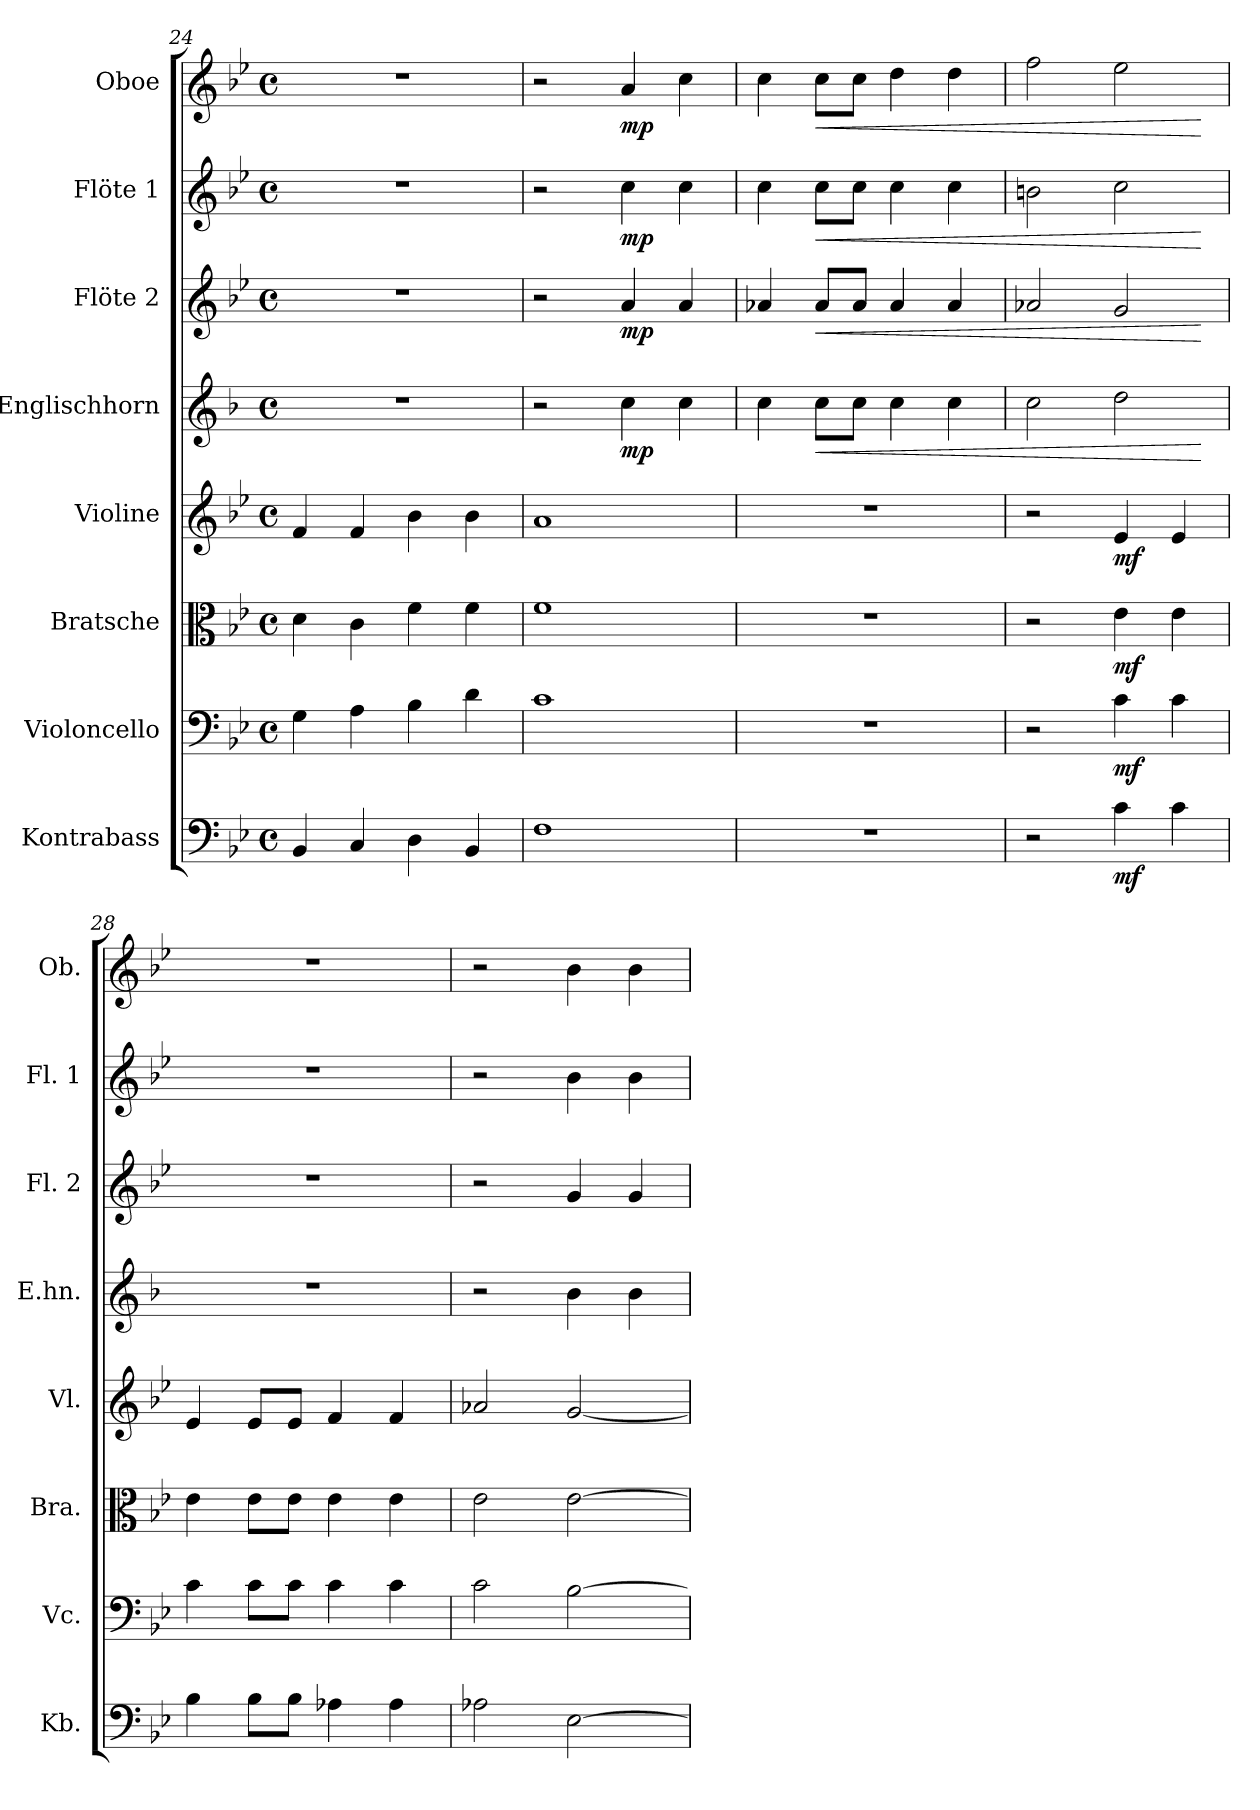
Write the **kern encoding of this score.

**kern	**dynam	**kern	**dynam	**kern	**dynam	**kern	**dynam	**kern	**dynam	**kern	**dynam	**kern	**dynam	**kern	**dynam
*part8	*part8	*part7	*part7	*part6	*part6	*part5	*part5	*part4	*part4	*part3	*part3	*part2	*part2	*part1	*part1
*staff8	*staff8	*staff7	*staff7	*staff6	*staff6	*staff5	*staff5	*staff4	*staff4	*staff3	*staff3	*staff2	*staff2	*staff1	*staff1
*I"Kontrabass	*	*I"Violoncello	*	*I"Bratsche	*	*I"Violine	*	*I"Englischhorn	*	*I"Flöte 2	*	*I"Flöte 1	*	*I"Oboe	*
*I'Kb.	*	*I'Vc.	*	*I'Bra.	*	*I'Vl.	*	*I'E.hn.	*	*I'Fl. 2	*	*I'Fl. 1	*	*I'Ob.	*
*clefF4	*	*clefF4	*	*clefC3	*	*clefG2	*	*clefG2	*	*clefG2	*	*clefG2	*	*clefG2	*
*ITrd7c12	*	*	*	*	*	*	*	*ITrd4c7	*	*	*	*	*	*	*
*k[b-e-]	*	*k[b-e-]	*	*k[b-e-]	*	*k[b-e-]	*	*k[b-e-]	*	*k[b-e-]	*	*k[b-e-]	*	*k[b-e-]	*
*M4/4	*	*M4/4	*	*M4/4	*	*M4/4	*	*M4/4	*	*M4/4	*	*M4/4	*	*M4/4	*
*met(c)	*	*met(c)	*	*met(c)	*	*met(c)	*	*met(c)	*	*met(c)	*	*met(c)	*	*met(c)	*
=24	=24	=24	=24	=24	=24	=24	=24	=24	=24	=24	=24	=24	=24	=24	=24
4BBB-/	.	4G\	.	4d\	.	4f/	.	1r	.	1r	.	1r	.	1r	.
4CC/	.	4A\	.	4c\	.	4f/	.	.	.	.	.	.	.	.	.
4DD\	.	4B-\	.	4f\	.	4b-\	.	.	.	.	.	.	.	.	.
4BBB-/	.	4d\	.	4f\	.	4b-\	.	.	.	.	.	.	.	.	.
=25	=25	=25	=25	=25	=25	=25	=25	=25	=25	=25	=25	=25	=25	=25	=25
1FF	.	1c	.	1f	.	1a	.	2r	.	2r	.	2r	.	2r	.
!	!	!	!	!	!	!	!	!	!LO:DY:b	!	!LO:DY:b	!	!LO:DY:b	!	!LO:DY:b
.	.	.	.	.	.	.	.	4f\	mp	4a/	mp	4cc\	mp	4a/	mp
.	.	.	.	.	.	.	.	4f\	.	4a/	.	4cc\	.	4cc\	.
=26	=26	=26	=26	=26	=26	=26	=26	=26	=26	=26	=26	=26	=26	=26	=26
1r	.	1r	.	1r	.	1r	.	4f\	.	4a-X/	.	4cc\	.	4cc\	.
!	!	!	!	!	!	!	!	!	!LO:HP:b	!	!LO:HP:b	!	!LO:HP:b	!	!LO:HP:b
.	.	.	.	.	.	.	.	8f\L	<	8a-/L	<	8cc\L	<	8cc\L	<
.	.	.	.	.	.	.	.	8f\J	.	8a-/J	.	8cc\J	.	8cc\J	.
.	.	.	.	.	.	.	.	4f\	.	4a-/	.	4cc\	.	4dd\	.
.	.	.	.	.	.	.	.	4f\	.	4a-/	.	4cc\	.	4dd\	.
!!LO:PB:g=z
=27	=27	=27	=27	=27	=27	=27	=27	=27	=27	=27	=27	=27	=27	=27	=27
2r	.	2r	.	2r	.	2r	.	2f\	.	2a-X/	.	2bn\	.	2ff\	.
!	!LO:DY:b	!	!LO:DY:b	!	!LO:DY:b	!	!LO:DY:b	!	!	!	!	!	!	!	!
4C\	mf	4c\	mf	4e-\	mf	4e-/	mf	2g\	.	2g/	.	2cc\	.	2ee-\	.
4C\	.	4c\	.	4e-\	.	4e-/	.	.	.	.	.	.	.	.	.
.	.	.	.	.	.	.	.	.	[	.	[	.	[	.	[
=28	=28	=28	=28	=28	=28	=28	=28	=28	=28	=28	=28	=28	=28	=28	=28
4BB-\	.	4c\	.	4e-\	.	4e-/	.	1r	.	1r	.	1r	.	1r	.
8BB-\L	.	8c\L	.	8e-\L	.	8e-/L	.	.	.	.	.	.	.	.	.
8BB-\J	.	8c\J	.	8e-\J	.	8e-/J	.	.	.	.	.	.	.	.	.
4AA-X\	.	4c\	.	4e-\	.	4f/	.	.	.	.	.	.	.	.	.
4AA-\	.	4c\	.	4e-\	.	4f/	.	.	.	.	.	.	.	.	.
=29	=29	=29	=29	=29	=29	=29	=29	=29	=29	=29	=29	=29	=29	=29	=29
2AA-X\	.	2c\	.	2e-\	.	2a-X/	.	2r	.	2r	.	2r	.	2r	.
[2EE-\	.	[2B-\	.	[2e-\	.	[2g/	.	4e-\	.	4g/	.	4b-\	.	4b-\	.
.	.	.	.	.	.	.	.	4e-\	.	4g/	.	4b-\	.	4b-\	.
=	=	=	=	=	=	=	=	=	=	=	=	=	=	=	=
*-	*-	*-	*-	*-	*-	*-	*-	*-	*-	*-	*-	*-	*-	*-	*-
